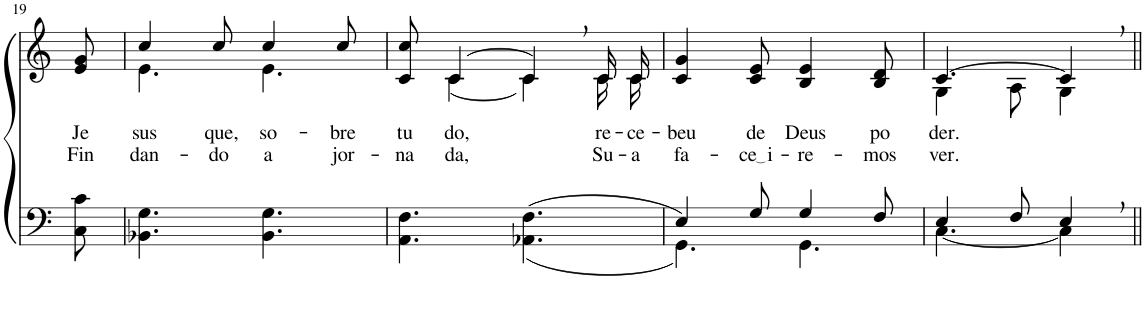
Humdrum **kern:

**kern	**kern	**text	**text
*part2	*part1	*part1	*part1
*staff2	*staff1	*staff1	*staff1
*I"Parte III e IV	*I"Parte I e II	*	*
!!LO:PB:g=z
*clefF4	*clefG2	*	*
*k[]	*k[]	*	*
*M6/8	*M6/8	*	*
=19	=19	=19	=19
!	!	!LO:LY:b	!LO:LY:b
8C\ 8c\	8e/ 8g/	Je-	Fin-
=20	=20	=20	=20
*	*^	*	*
!	!	!	!LO:LY:b	!LO:LY:b
4.BB-X\ 4.G\	4cc/	4.e\	-sus	-dan-
!	!	!	!LO:LY:b	!LO:LY:b
.	8cc/	.	que,	-do
!	!	!	!LO:LY:b	!LO:LY:b
4.BB-\ 4.G\	4cc/	4.e\	so-	a
!	!	!	!LO:LY:b	!LO:LY:b
.	8cc/	.	-bre	jor-
=21	=21	=21	=21	=21
!	!	!	!LO:LY:b	!LO:LY:b
4.AA\ 4.F\	8c/ 8cc/	8ryy	tu-	-na-
!	!	!	!LO:LY:b	!LO:LY:b
.	[4c/	[4c\	-do,	-da,
((4.AA-X\ 4.F\	4c,/]	4c\]	.	.
!	!	!	!LO:LY:b	!LO:LY:b
.	16c/LL	16c\LL	re-	Su-
!	!	!	!LO:LY:b	!LO:LY:b
.	16c/JJ	16c\JJ	-ce-	-a
=22	=22	=22	=22	=22
*^	*	*	*	*
!	!	!	!	!LO:LY:b	!LO:LY:b
*	*	*v	*v	*	*
4E/)	4.GG\)	4c/ 4g/	-beu	fa-
!	!	!	!LO:LY:b	!LO:LY:b
8G/	.	8c/ 8e/	de	ce i
!	!	!	!LO:LY:b	!LO:LY:b
4G/	4.GG\	4B/ 4e/	Deus	-re-
!	!	!	!LO:LY:b	!LO:LY:b
8F/	.	8B/ 8d/	po-	-mos
=23	=23	=23	=23	=23
*	*	*^	*	*
!	!	!	!	!LO:LY:b	!LO:LY:b
4E/	[4.C\	[4.c/	4G\	-der.	ver.
8F/	.	.	8A\	.	.
4E,/	4C\]	4c,/]	4G\	.	.
*v	*v	*	*	*	*
*	*v	*v	*	*
=||	=||	=||	=||
*-	*-	*-	*-
